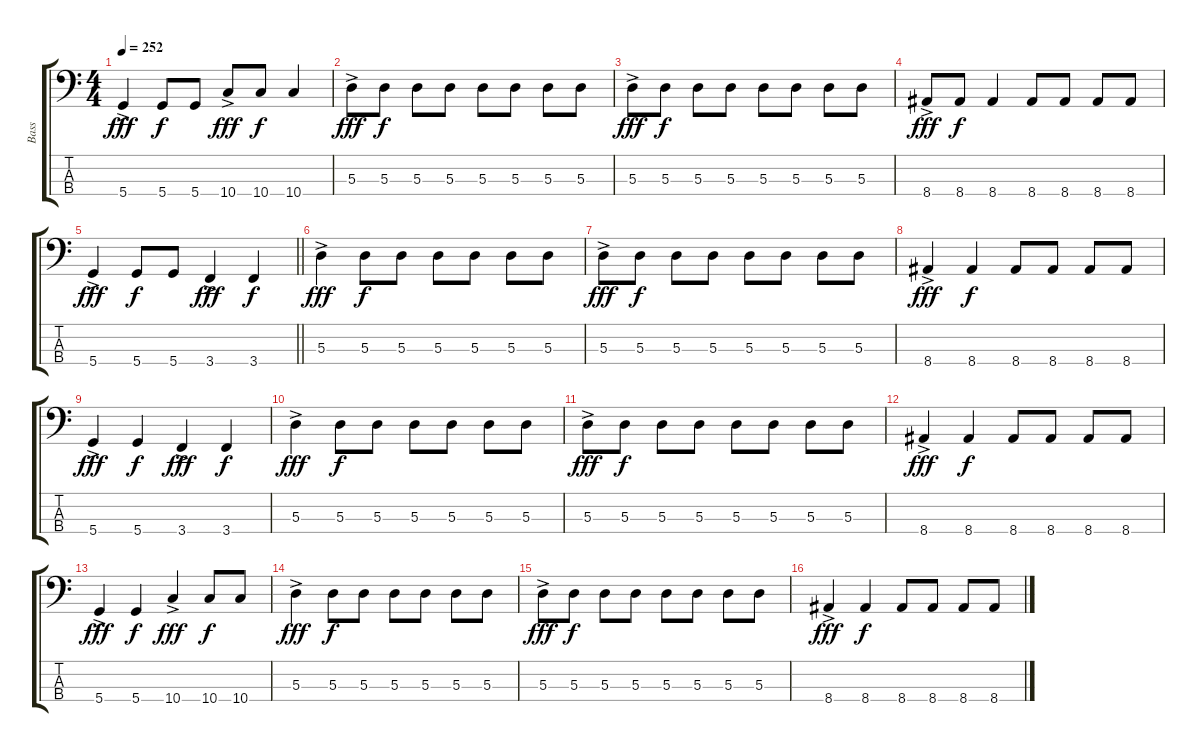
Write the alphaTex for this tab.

\track ("Bass" "Bass") {instrument electricbassfinger}
\staff {score tabs}
\tuning (G2 D2 A1 D1) {hide}
\ts (4 4)
\tempo 252
\clef f4
\ks c
5.4{ac}.4{dy fff} 5.4.8{dy f} 5.4.8 10.4{ac}.8{dy fff} 10.4.8{dy f} 10.4.4 |
5.3{ac}.8{dy fff} 5.3.8{dy f} 5.3.8 5.3.8 5.3.8 5.3.8 5.3.8 5.3.8 |
5.3{ac}.8{dy fff} 5.3.8{dy f} 5.3.8 5.3.8 5.3.8 5.3.8 5.3.8 5.3.8 |
8.4{ac}.8{dy fff} 8.4.8{dy f} 8.4.4 8.4.8 8.4.8 8.4.8 8.4.8 |
\barLineRight lightlight
5.4{ac}.4{dy fff} 5.4.8{dy f} 5.4.8 3.4{ac}.4{dy fff} 3.4.4{dy f} |
5.3{ac}.4{dy fff} 5.3.8{dy f} 5.3.8 5.3.8 5.3.8 5.3.8 5.3.8 |
5.3{ac}.8{dy fff} 5.3.8{dy f} 5.3.8 5.3.8 5.3.8 5.3.8 5.3.8 5.3.8 |
8.4{ac}.4{dy fff} 8.4.4{dy f} 8.4.8 8.4.8 8.4.8 8.4.8 |
5.4{ac}.4{dy fff} 5.4.4{dy f} 3.4{ac}.4{dy fff} 3.4.4{dy f} |
5.3{ac}.4{dy fff} 5.3.8{dy f} 5.3.8 5.3.8 5.3.8 5.3.8 5.3.8 |
5.3{ac}.8{dy fff} 5.3.8{dy f} 5.3.8 5.3.8 5.3.8 5.3.8 5.3.8 5.3.8 |
8.4{ac}.4{dy fff} 8.4.4{dy f} 8.4.8 8.4.8 8.4.8 8.4.8 |
5.4{ac}.4{dy fff} 5.4.4{dy f} 10.4{ac}.4{dy fff} 10.4.8{dy f} 10.4.8 |
5.3{ac}.4{dy fff} 5.3.8{dy f} 5.3.8 5.3.8 5.3.8 5.3.8 5.3.8 |
5.3{ac}.8{dy fff} 5.3.8{dy f} 5.3.8 5.3.8 5.3.8 5.3.8 5.3.8 5.3.8 |
8.4{ac}.4{dy fff} 8.4.4{dy f} 8.4.8 8.4.8 8.4.8 8.4.8
